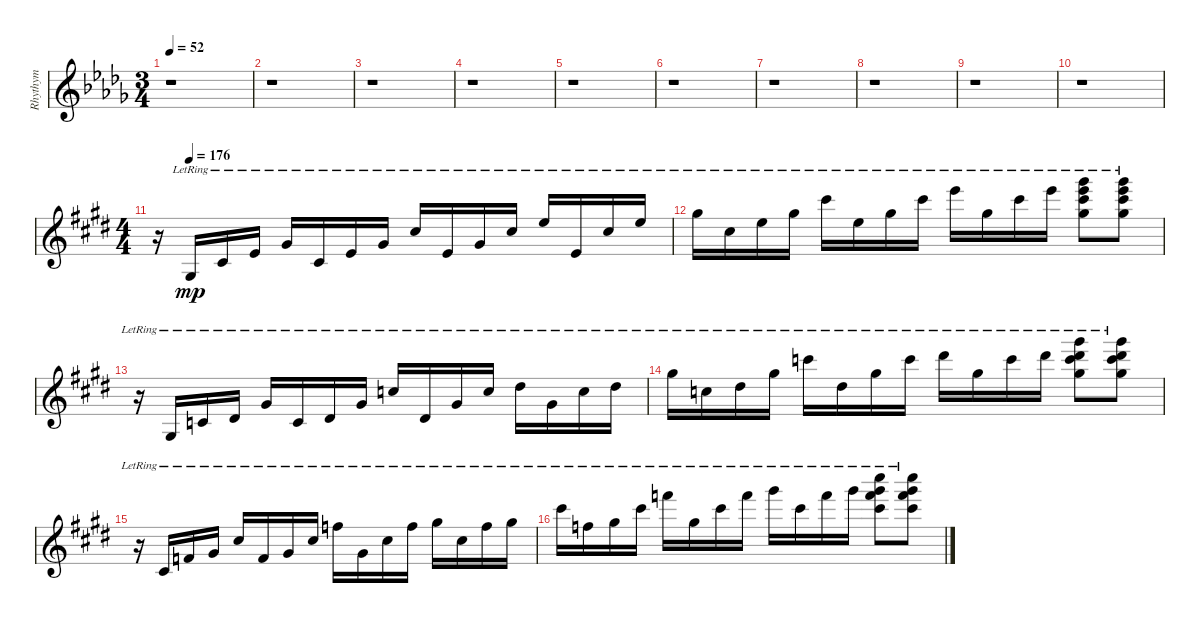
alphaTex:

\track ("Rhythym" "Rhythym") {instrument acousticguitarnylon}
\staff {score}
\tuning (E4 B3 G3 D3 A2 E2) {hide}
\ts (3 4)
\tempo 52
\clef g2
\ks bbminor
r.1{dy p} |
r.1 |
r.1 |
r.1 |
r.1 |
r.1 |
r.1 |
r.1 |
r.1 |
r.1 |
\ts (4 4)
\tempo (176 0.0625)
\ks c#minor
r.16 4.6{lr}.16{dy mp volume 13 instrument acousticgrandpiano} 4.5{lr}.16 2.4{lr}.16 1.3{lr}.16 4.5{lr}.16 2.4{lr}.16 1.3{lr}.16 6.3{lr}.16 2.4{lr}.16 1.3{lr}.16 6.3{lr}.16 9.3{lr}.16 2.4{lr}.16 6.3{lr}.16 5.2{lr}.16 |
4.1{lr}.16 2.2{lr}.16 0.1{lr}.16 4.1{lr}.16 9.1{lr}.16 0.1{lr}.16 9.2{lr}.16 9.1{lr}.16 12.1{lr}.16 9.2{lr}.16 9.1{lr}.16 12.1{lr}.16 (16.1{lr} 17.2{lr} 18.3{lr} 18.4{lr}).8 (16.1{lr} 17.2{lr} 18.3{lr} 18.4{lr}).8 |
r.16 4.6{lr}.16 3.5{lr}.16 1.4{lr}.16 1.3{lr}.16 3.5{lr}.16 1.4{lr}.16 1.3{lr}.16 5.3{lr}.16 1.4{lr}.16 1.3{lr}.16 5.3{lr}.16 8.3{lr}.16 6.4{lr}.16 5.3{lr}.16 4.2{lr}.16 |
4.1{lr}.16 5.3{lr}.16 4.2{lr}.16 4.1{lr}.16 8.1{lr}.16 8.3{lr}.16 9.2{lr}.16 8.1{lr}.16 11.1{lr}.16 9.2{lr}.16 8.1{lr}.16 11.1{lr}.16 (16.1{lr} 16.2{lr} 17.3{lr} 18.4{lr}).8 (16.1{lr} 16.2{lr} 17.3{lr} 18.4{lr}).8 |
r.16 4.5{lr}.16 3.4{lr}.16 1.3{lr}.16 6.3{lr}.16 3.4{lr}.16 1.3{lr}.16 6.3{lr}.16 10.3{lr}.16 16.6{lr}.16 16.5{lr}.16 15.4{lr}.16 13.3{lr}.16 11.4{lr}.16 10.3{lr}.16 9.2{lr}.16 |
9.1{lr}.16 10.3{lr}.16 9.2{lr}.16 9.1{lr}.16 13.1{lr}.16 13.3{lr}.16 14.2{lr}.16 13.1{lr}.16 16.1{lr}.16 14.2{lr}.16 13.1{lr}.16 16.1{lr}.16 (21.1{lr} 21.2{lr} 22.3{lr} 23.4{lr}).8 (21.1{lr} 21.2{lr} 22.3{lr} 23.4{lr}).8
